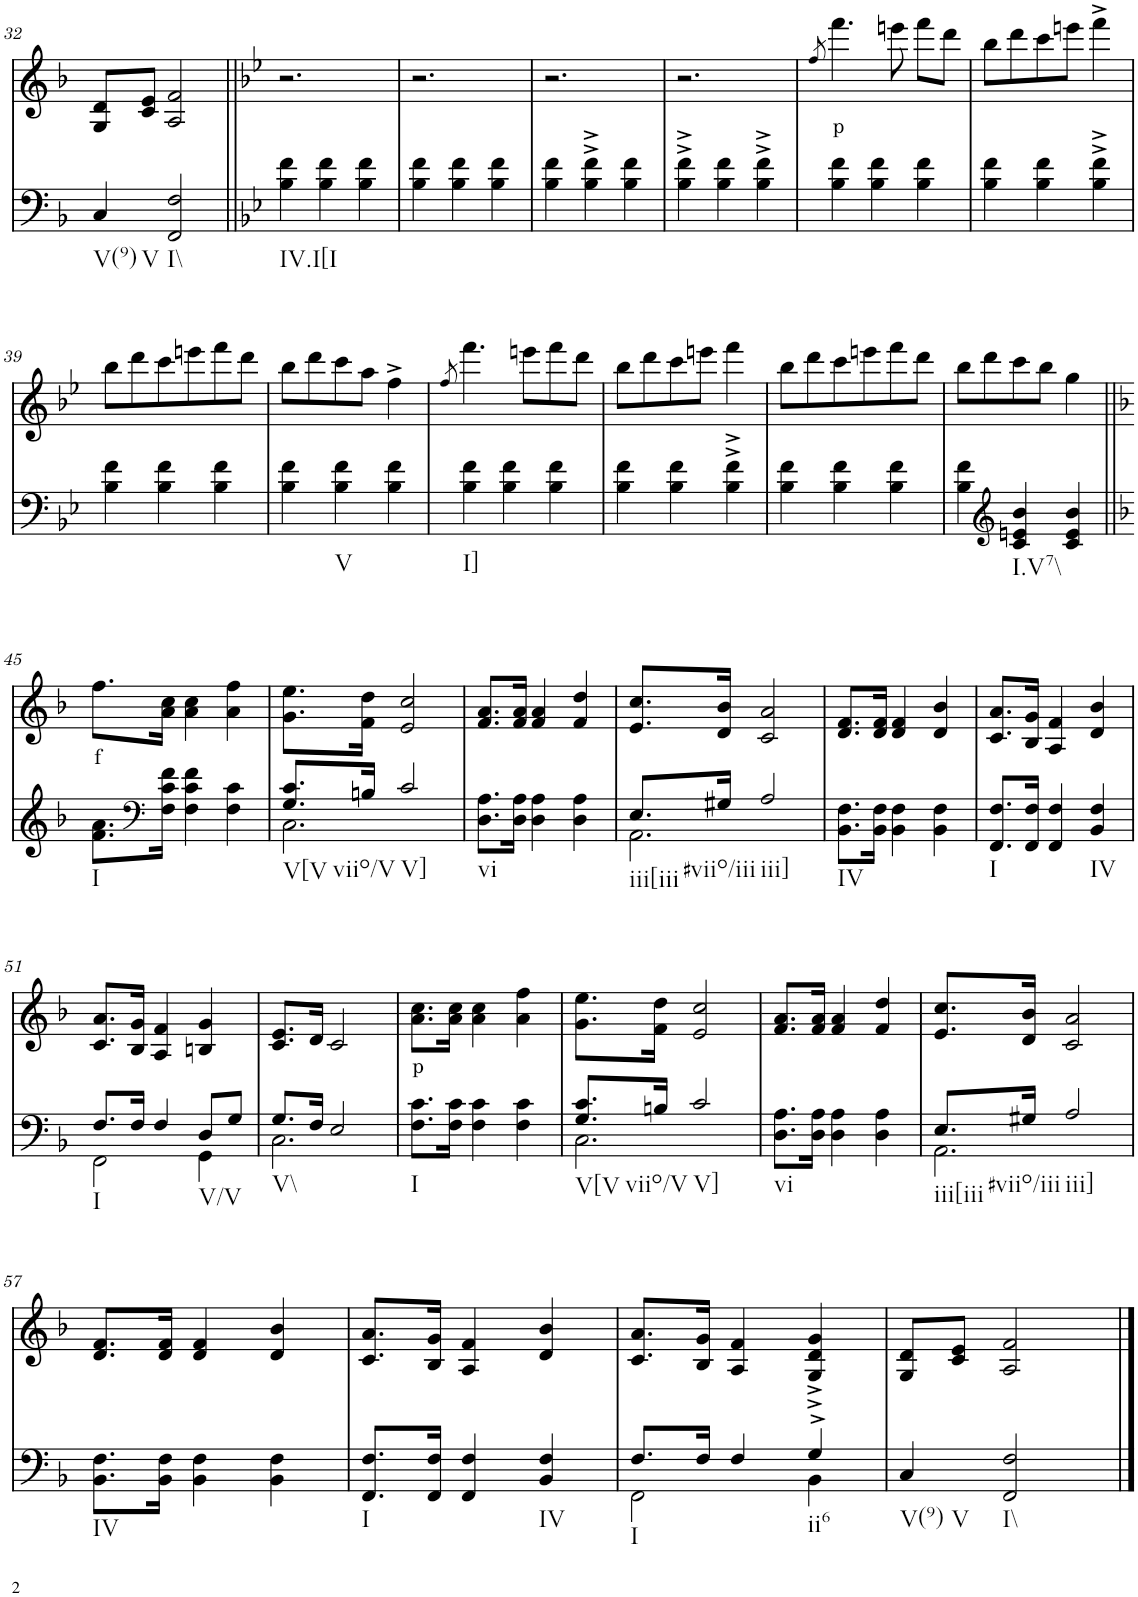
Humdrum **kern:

**kern	**kern	**text
*part2	*part1	*part1
*staff2	*staff1	*staff1
*I"Piano	*I"Piano	*
*I'Pno	*I'Pno	*
!!LO:PB:g=z
*clefF4	*clefG2	*
*k[b-]	*k[b-]	*
*F:	*F:	*
*M3/4	*M3/4	*
=32	=32	=32
!LO:TX:b:t=V(9)	!	!
!LO:TX:b:t=V	!	!
4C/	8G/ 8d/L	.
.	8c/ 8e/J	.
!LO:TX:b:t=I\\	!	!
2FF/ 2F/	2A/ 2f/	.
=33||	=33||	=33||
*k[b-e-]	*k[b-e-]	*
!LO:TX:b:t=IV.I[I	!	!
4B-\ 4f\	2.r	.
4B-\ 4f\	.	.
4B-\ 4f\	.	.
=34	=34	=34
4B-\ 4f\	2.r	.
4B-\ 4f\	.	.
4B-\ 4f\	.	.
=35	=35	=35
4B-\ 4f\	2.r	.
4B-\^ 4f\^	.	.
4B-\ 4f\	.	.
=36	=36	=36
4B-\^ 4f\^	2.r	.
4B-\ 4f\	.	.
4B-\^ 4f\^	.	.
=37	=37	=37
.	8qff/	.
!	!	!LO:LY:b
4B-\ 4f\	4.fff\	p
4B-\ 4f\	.	.
.	8eeen\	.
4B-\ 4f\	8fff\L	.
.	8ddd\J	.
=38	=38	=38
4B-\ 4f\	8bb-\L	.
.	8ddd\	.
4B-\ 4f\	8ccc\	.
.	8eeen\J	.
4B-\^ 4f\^	4fff^\	.
!!LO:LB:g=z
=39	=39	=39
4B-\ 4f\	8bb-\L	.
.	8ddd\	.
4B-\ 4f\	8ccc\	.
.	8eeen\	.
4B-\ 4f\	8fff\	.
.	8ddd\J	.
=40	=40	=40
4B-\ 4f\	8bb-\L	.
.	8ddd\	.
!LO:TX:b:t=V	!	!
4B-\ 4f\	8ccc\	.
.	8aa\J	.
4B-\ 4f\	4ff^\	.
=41	=41	=41
.	8qff/	.
!LO:TX:b:t=I]	!	!
4B-\ 4f\	4.fff\	.
4B-\ 4f\	.	.
.	8eeen\L	.
4B-\ 4f\	8fff\	.
.	8ddd\J	.
=42	=42	=42
4B-\ 4f\	8bb-\L	.
.	8ddd\	.
4B-\ 4f\	8ccc\	.
.	8eeen\J	.
4B-\^ 4f\^	4fff\	.
=43	=43	=43
4B-\ 4f\	8bb-\L	.
.	8ddd\	.
4B-\ 4f\	8ccc\	.
.	8eeen\	.
4B-\ 4f\	8fff\	.
.	8ddd\J	.
=44	=44	=44
4B-\ 4f\	8bb-\L	.
.	8ddd\	.
*clefG2	*	*
!LO:TX:b:t=I.V7\\	!	!
4c/ 4en/ 4b-/	8ccc\	.
.	8bb-\J	.
4c/ 4e/ 4b-/	4gg\	.
!!LO:LB:g=z
=45||	=45||	=45||
*k[b-]	*k[b-]	*
!LO:TX:b:t=I	!	!
!	!	!LO:LY:b
8.f\ 8.a\L	8.ff\L	f
*clefF4	*	*
16F\ 16c\ 16f\Jk	16a\ 16cc\Jk	.
4F\ 4c\ 4f\	4a\ 4cc\	.
4F\ 4c\	4a\ 4ff\	.
=46	=46	=46
*^	*	*
!LO:TX:b:t=V[V	!	!	!
!LO:TX:b:t=viio/V	!	!	!
8.G/ 8.c/L	2.C\	8.g\ 8.ee\L	.
16Bn/Jk	.	16f\ 16dd\Jk	.
!LO:TX:b:t=V]	!	!	!
2c/	.	2e/ 2cc/	.
*v	*v	*	*
=47	=47	=47
!LO:TX:b:t=vi	!	!
8.D\ 8.A\L	8.f/ 8.a/L	.
16D\ 16A\Jk	16f/ 16a/Jk	.
4D\ 4A\	4f/ 4a/	.
4D\ 4A\	4f/ 4dd/	.
=48	=48	=48
*^	*	*
!LO:TX:b:t=iii[iii	!	!	!
!LO:TX:b:t=#viio/iii	!	!	!
8.E/L	2.AA\	8.e/ 8.cc/L	.
16G#X/Jk	.	16d/ 16b-/Jk	.
!LO:TX:b:t=iii]	!	!	!
2A/	.	2c/ 2a/	.
*v	*v	*	*
=49	=49	=49
!LO:TX:b:t=IV	!	!
8.BB-\ 8.F\L	8.d/ 8.f/L	.
16BB-\ 16F\Jk	16d/ 16f/Jk	.
4BB-\ 4F\	4d/ 4f/	.
4BB-\ 4F\	4d/ 4b-/	.
=50	=50	=50
!LO:TX:b:t=I	!	!
8.FF/ 8.F/L	8.c/ 8.a/L	.
16FF/ 16F/Jk	16B-/ 16g/Jk	.
4FF/ 4F/	4A/ 4f/	.
!LO:TX:b:t=IV	!	!
4BB-/ 4F/	4d/ 4b-/	.
!!LO:LB:g=z
=51	=51	=51
*^	*	*
!LO:TX:b:t=I	!	!	!
8.F/L	2FF\	8.c/ 8.a/L	.
16F/Jk	.	16B-/ 16g/Jk	.
4F/	.	4A/ 4f/	.
!LO:TX:b:t=V/V	!	!	!
8D/L	4GG\	4Bn/ 4g/	.
8G/J	.	.	.
=52	=52	=52	=52
!LO:TX:b:t=V\\	!	!	!
8.G/L	2.C\	8.c/ 8.e/L	.
16F/Jk	.	16d/Jk	.
2E/	.	2c/	.
*v	*v	*	*
=53	=53	=53
!LO:TX:b:t=I	!	!
!	!	!LO:LY:b
8.F\ 8.c\L	8.a\ 8.cc\L	p
16F\ 16c\Jk	16a\ 16cc\Jk	.
4F\ 4c\	4a\ 4cc\	.
4F\ 4c\	4a\ 4ff\	.
=54	=54	=54
*^	*	*
!LO:TX:b:t=V[V	!	!	!
!LO:TX:b:t=viio/V	!	!	!
8.G/ 8.c/L	2.C\	8.g\ 8.ee\L	.
16Bn/Jk	.	16f\ 16dd\Jk	.
!LO:TX:b:t=V]	!	!	!
2c/	.	2e/ 2cc/	.
*v	*v	*	*
=55	=55	=55
!LO:TX:b:t=vi	!	!
8.D\ 8.A\L	8.f/ 8.a/L	.
16D\ 16A\Jk	16f/ 16a/Jk	.
4D\ 4A\	4f/ 4a/	.
4D\ 4A\	4f/ 4dd/	.
=56	=56	=56
*^	*	*
!LO:TX:b:t=iii[iii	!	!	!
!LO:TX:b:t=#viio/iii	!	!	!
8.E/L	2.AA\	8.e/ 8.cc/L	.
16G#X/Jk	.	16d/ 16b-/Jk	.
!LO:TX:b:t=iii]	!	!	!
2A/	.	2c/ 2a/	.
*v	*v	*	*
!!LO:LB:g=z
=57	=57	=57
!LO:TX:b:t=IV	!	!
8.BB-\ 8.F\L	8.d/ 8.f/L	.
16BB-\ 16F\Jk	16d/ 16f/Jk	.
4BB-\ 4F\	4d/ 4f/	.
4BB-\ 4F\	4d/ 4b-/	.
=58	=58	=58
!LO:TX:b:t=I	!	!
8.FF/ 8.F/L	8.c/ 8.a/L	.
16FF/ 16F/Jk	16B-/ 16g/Jk	.
4FF/ 4F/	4A/ 4f/	.
!LO:TX:b:t=IV	!	!
4BB-/ 4F/	4d/ 4b-/	.
=59	=59	=59
*^	*	*
!LO:TX:b:t=I	!	!	!
8.F/L	2FF\	8.c/ 8.a/L	.
16F/Jk	.	16B-/ 16g/Jk	.
4F/	.	4A/ 4f/	.
!LO:TX:b:t=ii6	!	!	!
4G^/	4BB-\	4G/^ 4d/^ 4g/^	.
=60	=60	=60	=60
!LO:TX:b:t=V(9)	!	!	!
!LO:TX:b:t=V	!	!	!
*v	*v	*	*
4C/	8G/ 8d/L	.
.	8c/ 8e/J	.
!LO:TX:b:t=I\\	!	!
2FF/ 2F/	2A/ 2f/	.
==	==	==
*-	*-	*-
